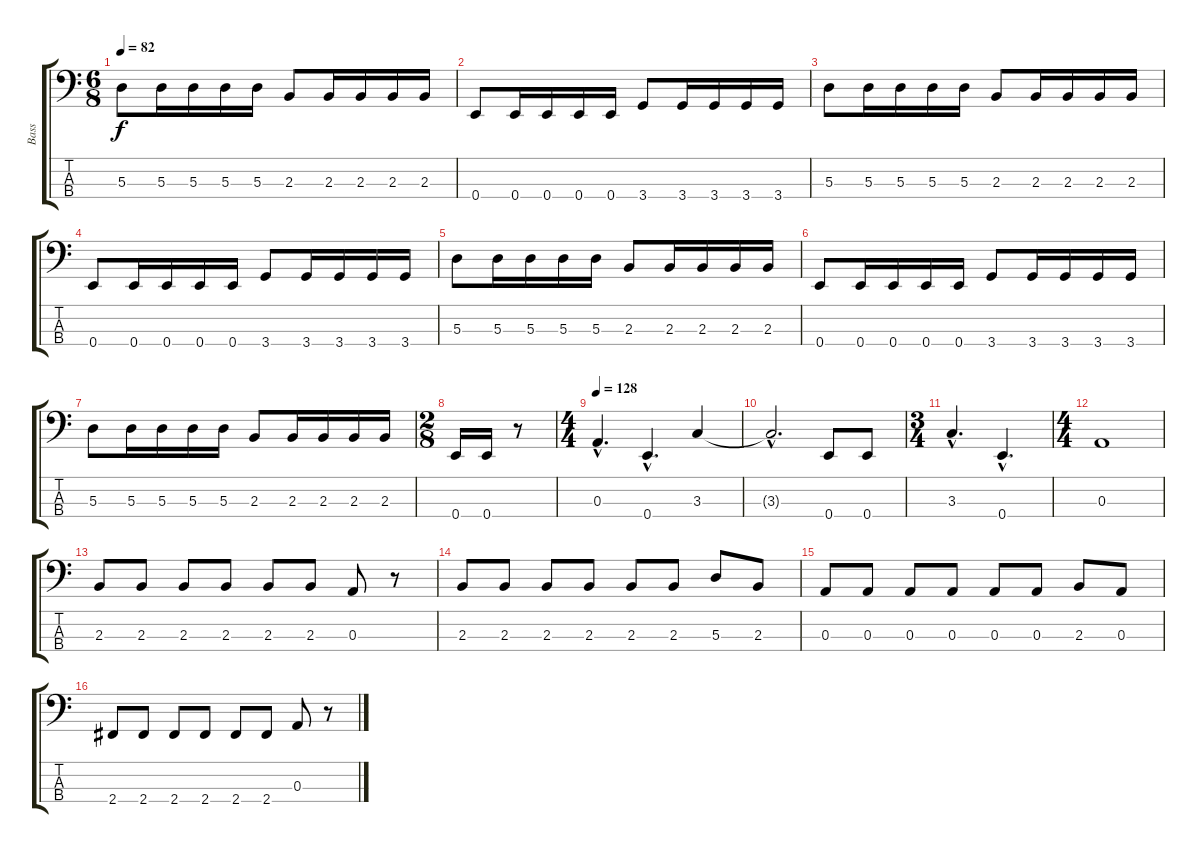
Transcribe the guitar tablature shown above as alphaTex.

\track ("Bass" "Bass") {instrument electricbasspick}
\staff {score tabs}
\tuning (G2 D2 A1 E1) {hide}
\ts (6 8)
\tempo 82
\clef f4
\ks c
5.3.8{dy f} 5.3.16 5.3.16 5.3.16 5.3.16 2.3.8 2.3.16 2.3.16 2.3.16 2.3.16 |
0.4.8 0.4.16 0.4.16 0.4.16 0.4.16 3.4.8 3.4.16 3.4.16 3.4.16 3.4.16 |
5.3.8 5.3.16 5.3.16 5.3.16 5.3.16 2.3.8 2.3.16 2.3.16 2.3.16 2.3.16 |
0.4.8 0.4.16 0.4.16 0.4.16 0.4.16 3.4.8 3.4.16 3.4.16 3.4.16 3.4.16 |
5.3.8 5.3.16 5.3.16 5.3.16 5.3.16 2.3.8 2.3.16 2.3.16 2.3.16 2.3.16 |
0.4.8 0.4.16 0.4.16 0.4.16 0.4.16 3.4.8 3.4.16 3.4.16 3.4.16 3.4.16 |
5.3.8 5.3.16 5.3.16 5.3.16 5.3.16 2.3.8 2.3.16 2.3.16 2.3.16 2.3.16 |
\ts (2 8)
0.4.16 0.4.16 r.8 |
\ts (4 4)
\tempo 128
0.3{hac}.4{d} 0.4{hac}.4{d} 3.3.4 |
3.3{hac t}.2{d} 0.4.8 0.4.8 |
\ts (3 4)
3.3{hac}.4{d} 0.4{hac}.4{d} |
\ts (4 4)
0.3.1 |
2.3.8 2.3.8 2.3.8 2.3.8 2.3.8 2.3.8 0.3.8 r.8 |
2.3.8 2.3.8 2.3.8 2.3.8 2.3.8 2.3.8 5.3.8 2.3.8 |
0.3.8 0.3.8 0.3.8 0.3.8 0.3.8 0.3.8 2.3.8 0.3.8 |
2.4.8 2.4.8 2.4.8 2.4.8 2.4.8 2.4.8 0.3.8 r.8
